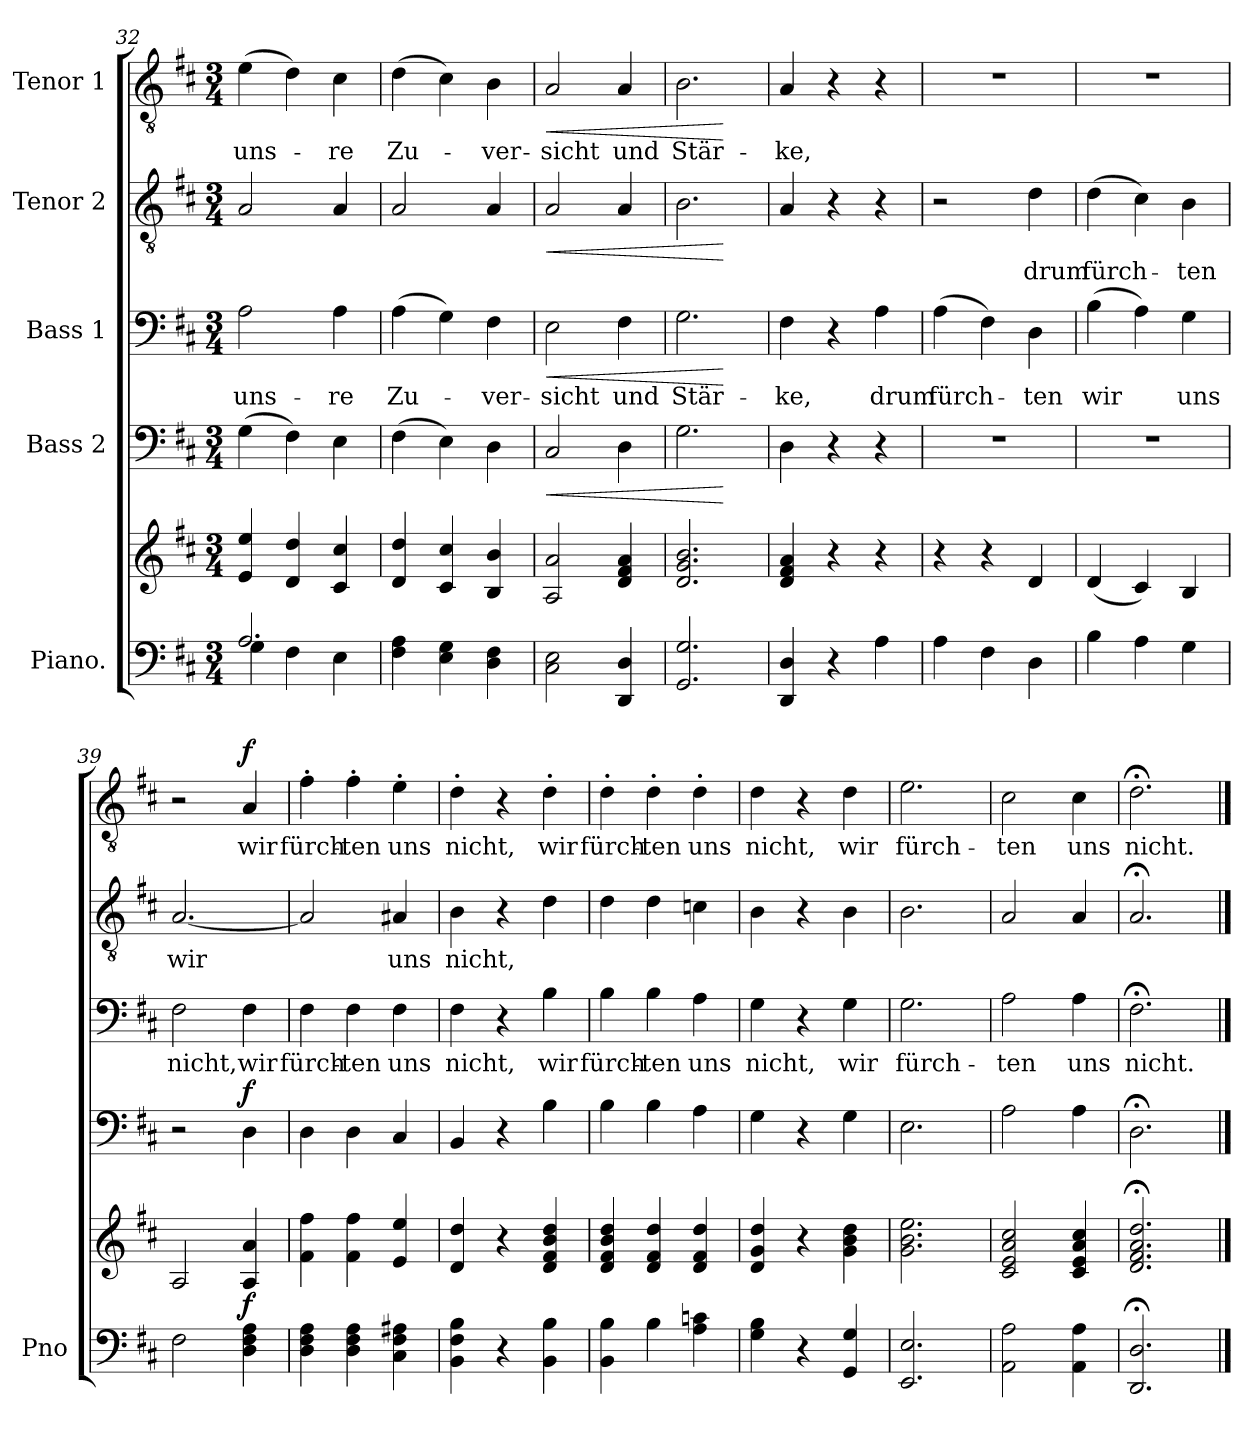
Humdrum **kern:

**kern	**kern	**dynam	**kern	**dynam	**kern	**text	**dynam	**kern	**text	**dynam	**kern	**text	**dynam
*part5	*part5	*part5	*part4	*part4	*part3	*part3	*part3	*part2	*part2	*part2	*part1	*part1	*part1
*staff6	*staff5	*staff5/6	*staff4	*staff4	*staff3	*staff3	*staff3	*staff2	*staff2	*staff2	*staff1	*staff1	*staff1
*I"Piano.	*	*	*I"Bass 2	*	*I"Bass 1	*	*	*I"Tenor 2	*	*	*I"Tenor 1	*	*
*I'Pno	*	*	*	*	*	*	*	*	*	*	*	*	*
*clefF4	*clefG2	*	*clefF4	*	*clefF4	*	*	*clefGv2	*	*	*clefGv2	*	*
*k[f#c#]	*k[f#c#]	*	*k[f#c#]	*	*k[f#c#]	*	*	*k[f#c#]	*	*	*k[f#c#]	*	*
*M3/4	*M3/4	*	*M3/4	*	*M3/4	*	*	*M3/4	*	*	*M3/4	*	*
=32	=32	=32	=32	=32	=32	=32	=32	=32	=32	=32	=32	=32	=32
*^	*	*	*	*	*	*	*	*	*	*	*	*	*
!	!	!	!	!	!	!	!LO:LY:b	!	!	!	!	!	!LO:LY:b	!
2.A/	4G\	4e/ 4ee/	.	(4G\	.	2A\	uns-	.	2A/	.	.	(4e\	uns-	.
.	4F#\	4d/ 4dd/	.	4F#\)	.	.	.	.	.	.	.	4d\)	.	.
!	!	!	!	!	!	!	!LO:LY:b	!	!	!	!	!	!LO:LY:b	!
.	4E\	4c#/ 4cc#/	.	4E\	.	4A\	-re	.	4A/	.	.	4c#\	-re	.
=33	=33	=33	=33	=33	=33	=33	=33	=33	=33	=33	=33	=33	=33	=33
!	!	!	!	!	!	!	!LO:LY:b	!	!	!	!	!	!LO:LY:b	!
*v	*v	*	*	*	*	*	*	*	*	*	*	*	*	*
4F#\ 4A\	4d/ 4dd/	.	(4F#\	.	(4A\	Zu-	.	2A/	.	.	(4d\	Zu-	.
4E\ 4G\	4c#/ 4cc#/	.	4E\)	.	4G\)	.	.	.	.	.	4c#\)	.	.
!	!	!	!	!	!	!LO:LY:b	!	!	!	!	!	!LO:LY:b	!
4D\ 4F#\	4B/ 4b/	.	4D\	.	4F#\	-ver-	.	4A/	.	.	4B\	-ver-	.
=34	=34	=34	=34	=34	=34	=34	=34	=34	=34	=34	=34	=34	=34
!	!	!	!	!LO:HP:b	!	!LO:LY:b	!LO:HP:b	!	!	!LO:HP:b	!	!LO:LY:b	!LO:HP:b
2C#\ 2E\	2A/ 2a/	.	2C#/	<	2E\	-sicht	<	2A/	.	<	2A/	-sicht	<
!	!	!	!	!	!	!LO:LY:b	!	!	!	!	!	!LO:LY:b	!
4DD/ 4D/	4d/ 4f#/ 4a/	.	4D\	.	4F#\	und	.	4A/	.	.	4A/	und	.
=35	=35	=35	=35	=35	=35	=35	=35	=35	=35	=35	=35	=35	=35
!	!	!	!	!	!	!LO:LY:b	!	!	!	!	!	!LO:LY:b	!
2.GG/ 2.G/	2.d/ 2.g/ 2.b/	.	2.G\	.	2.G\	Stär-	.	2.B\	.	.	2.B\	Stär-	.
.	.	.	.	[	.	.	[	.	.	[	.	.	[
=36	=36	=36	=36	=36	=36	=36	=36	=36	=36	=36	=36	=36	=36
!	!	!	!	!	!	!LO:LY:b	!	!	!	!	!	!LO:LY:b	!
4DD/ 4D/	4d/ 4f#/ 4a/	.	4D\	.	4F#\	-ke,	.	4A/	.	.	4A/	-ke,	.
4r	4r	.	4r	.	4r	.	.	4r	.	.	4r	.	.
!	!	!LO:DY:a=2	!	!	!	!LO:LY:b	!LO:DY:a	!	!	!	!	!	!
4A\	4r	other-dynamics	4r	.	4A\	drum	other-dynamics	4r	.	.	4r	.	.
=37	=37	=37	=37	=37	=37	=37	=37	=37	=37	=37	=37	=37	=37
!	!	!	!	!	!	!LO:LY:b	!	!	!	!	!	!	!
4A\	4r	.	2.r	.	(4A\	fürch-	.	2r	.	.	2.r	.	.
4F#\	4r	.	.	.	4F#\)	.	.	.	.	.	.	.	.
!	!	!	!	!	!	!LO:LY:b	!	!	!LO:LY:b	!LO:DY:a	!	!	!
4D\	4d/	.	.	.	4D\	-ten	.	4d\	drum	other-dynamics	.	.	.
=38	=38	=38	=38	=38	=38	=38	=38	=38	=38	=38	=38	=38	=38
!	!	!	!	!	!	!LO:LY:b	!	!	!LO:LY:b	!	!	!	!
4B\	(4d/	.	2.r	.	(4B\	wir	.	(4d\	fürch-	.	2.r	.	.
4A\	4c#/)	.	.	.	4A\)	.	.	4c#\)	.	.	.	.	.
!	!	!	!	!	!	!LO:LY:b	!	!	!LO:LY:b	!	!	!	!
4G\	4B/	.	.	.	4G\	uns	.	4B\	-ten	.	.	.	.
!!LO:LB:g=z
=39	=39	=39	=39	=39	=39	=39	=39	=39	=39	=39	=39	=39	=39
!	!	!	!	!	!	!LO:LY:b	!	!	!LO:LY:b	!	!	!	!
2F#\	2A/	.	2r	.	2F#\	nicht,	.	[2.A/	wir	.	2r	.	.
!	!	!LO:DY:a=2	!	!LO:DY:a	!	!LO:LY:b	!	!	!	!	!	!LO:LY:b	!LO:DY:a
4D\ 4F#\ 4A\	4A/ 4a/	f	4D\	f	4F#\	wir	.	.	.	.	4A/	wir	f
=40	=40	=40	=40	=40	=40	=40	=40	=40	=40	=40	=40	=40	=40
!	!	!	!	!	!	!LO:LY:b	!	!	!	!	!	!LO:LY:b	!
4D\ 4F#\ 4A\	4f#\ 4ff#\	.	4D\	.	4F#\	fürch-	.	2A/]	.	.	4f#'\	fürch-	.
!	!	!	!	!	!	!LO:LY:b	!	!	!	!	!	!LO:LY:b	!
4D\ 4F#\ 4A\	4f#\ 4ff#\	.	4D\	.	4F#\	-ten	.	.	.	.	4f#'\	-ten	.
!	!	!	!	!	!	!LO:LY:b	!	!	!LO:LY:b	!	!	!LO:LY:b	!
4C#\ 4F#\ 4A#X\	4e/ 4ee/	.	4C#/	.	4F#\	uns	.	4A#X/	uns	.	4e'\	uns	.
=41	=41	=41	=41	=41	=41	=41	=41	=41	=41	=41	=41	=41	=41
!	!	!	!	!	!	!LO:LY:b	!	!	!LO:LY:b	!	!	!LO:LY:b	!
4BB\ 4F#\ 4B\	4d/ 4dd/	.	4BB/	.	4F#\	nicht,	.	4B\	nicht,	.	4d'\	nicht,	.
4r	4r	.	4r	.	4r	.	.	4r	.	.	4r	.	.
!	!	!	!	!	!	!LO:LY:b	!	!	!	!	!	!LO:LY:b	!
4BB\ 4B\	4d/ 4f#/ 4b/ 4dd/	.	4B\	.	4B\	wir	.	4d\	.	.	4d'\	wir	.
=42	=42	=42	=42	=42	=42	=42	=42	=42	=42	=42	=42	=42	=42
!	!	!	!	!	!	!LO:LY:b	!	!	!	!	!	!LO:LY:b	!
4BB\ 4B\	4d/ 4f#/ 4b/ 4dd/	.	4B\	.	4B\	fürch-	.	4d\	.	.	4d'\	fürch-	.
!	!	!	!	!	!	!LO:LY:b	!	!	!	!	!	!LO:LY:b	!
4B\	4d/ 4f#/ 4dd/	.	4B\	.	4B\	-ten	.	4d\	.	.	4d'\	-ten	.
!	!	!	!	!	!	!LO:LY:b	!	!	!	!	!	!LO:LY:b	!
4A\ 4cn\	4d/ 4f#/ 4dd/	.	4A\	.	4A\	uns	.	4cn\	.	.	4d'\	uns	.
=43	=43	=43	=43	=43	=43	=43	=43	=43	=43	=43	=43	=43	=43
!	!	!	!	!	!	!LO:LY:b	!	!	!	!	!	!LO:LY:b	!
4G\ 4B\	4d/ 4g/ 4dd/	.	4G\	.	4G\	nicht,	.	4B\	.	.	4d\	nicht,	.
4r	4r	.	4r	.	4r	.	.	4r	.	.	4r	.	.
!	!	!	!	!	!	!LO:LY:b	!	!	!	!	!	!LO:LY:b	!
4GG/ 4G/	4g\ 4b\ 4dd\	.	4G\	.	4G\	wir	.	4B\	.	.	4d\	wir	.
=44	=44	=44	=44	=44	=44	=44	=44	=44	=44	=44	=44	=44	=44
!	!	!	!	!	!	!LO:LY:b	!	!	!	!	!	!LO:LY:b	!
2.EE/ 2.E/	2.g\ 2.b\ 2.ee\	.	2.E\	.	2.G\	fürch-	.	2.B\	.	.	2.e\	fürch-	.
=45	=45	=45	=45	=45	=45	=45	=45	=45	=45	=45	=45	=45	=45
!	!	!	!	!	!	!LO:LY:b	!	!	!	!	!	!LO:LY:b	!
2AA\ 2A\	2c#/ 2e/ 2a/ 2cc#/	.	2A\	.	2A\	-ten	.	2A/	.	.	2c#\	-ten	.
!	!	!	!	!	!	!LO:LY:b	!	!	!	!	!	!LO:LY:b	!
4AA\ 4A\	4c#/ 4e/ 4a/ 4cc#/	.	4A\	.	4A\	uns	.	4A/	.	.	4c#\	uns	.
=46	=46	=46	=46	=46	=46	=46	=46	=46	=46	=46	=46	=46	=46
!	!	!	!	!	!	!LO:LY:b	!	!	!	!	!	!LO:LY:b	!
2.DD/;< 2.D/;<	2.d/;< 2.f#/;< 2.a/;< 2.dd/;<	.	2.D;<\	.	2.F#;<\	nicht.	.	2.A;</	.	.	2.d;<\	nicht.	.
==	==	==	==	==	==	==	==	==	==	==	==	==	==
*-	*-	*-	*-	*-	*-	*-	*-	*-	*-	*-	*-	*-	*-
